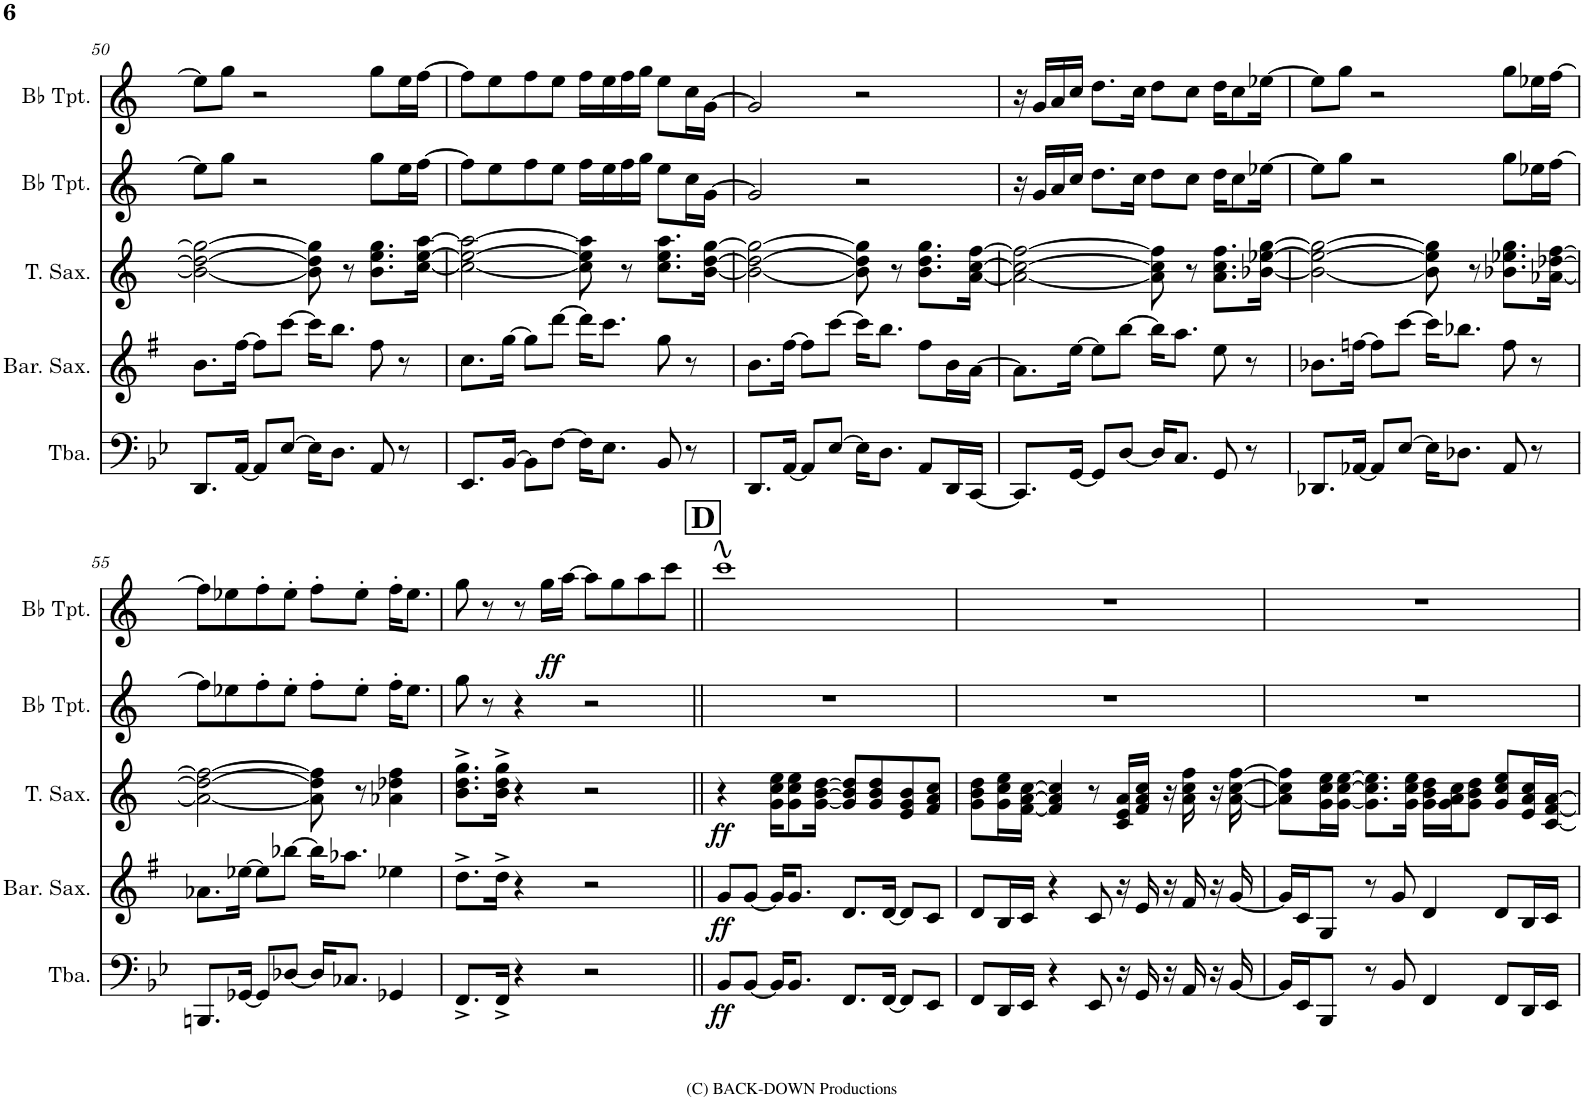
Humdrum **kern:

**kern	**dynam	**kern	**dynam	**kern	**dynam	**kern	**kern	**dynam
*part5	*part5	*part4	*part4	*part3	*part3	*part2	*part1	*part1
*staff5	*staff5	*staff4	*staff4	*staff3	*staff3	*staff2	*staff1	*staff1
*I"Tuba	*	*I"Baritone Saxophone	*	*I"Tenor Saxophone	*	*I"Bb Trumpet	*I"Bb Trumpet	*
*I'Tba.	*	*I'Bar. Sax.	*	*I'T. Sax.	*	*I'Bb Tpt.	*I'Bb Tpt.	*
!!LO:PB:g=z
*clefF4	*	*clefG2	*	*clefG2	*	*clefG2	*clefG2	*
*	*	*Trd12c21	*	*Trd8c14	*	*Trd1c2	*Trd1c2	*
*k[b-e-]	*	*k[f#]	*	*k[]	*	*k[]	*k[]	*
*M4/4	*	*M4/4	*	*M4/4	*	*M4/4	*M4/4	*
=50	=50	=50	=50	=50	=50	=50	=50	=50
8.DD/L	.	8.b\L	.	2b\_ 2dd\_ 2gg\_	.	8ee\L]	8ee\L]	.
.	.	.	.	.	.	8gg\J	8gg\J	.
[16AA/Jk	.	[16ff#\Jk	.	.	.	.	.	.
8AA/L]	.	8ff#\L]	.	.	.	2r	2r	.
[8E-/J	.	[8ccc\J	.	.	.	.	.	.
16E-\KL]	.	16ccc\KL]	.	8b\] 8dd\] 8gg\]	.	.	.	.
8.D\J	.	8.bb\J	.	.	.	.	.	.
.	.	.	.	8r	.	.	.	.
8AA/	.	8ff#\	.	8.b\ 8.ee\ 8.gg\L	.	8gg\L	8gg\L	.
8r	.	8r	.	.	.	16ee\L	16ee\L	.
.	.	.	.	[16cc\ [16ee\ [16aa\Jk	.	[16ff\JJ	[16ff\JJ	.
=51	=51	=51	=51	=51	=51	=51	=51	=51
8.EE-/L	.	8.cc\L	.	2cc\_ 2ee\_ 2aa\_	.	8ff\L]	8ff\L]	.
.	.	.	.	.	.	8ee\	8ee\	.
[16BB-/Jk	.	[16gg\Jk	.	.	.	.	.	.
8BB-\L]	.	8gg\L]	.	.	.	8ff\	8ff\	.
[8F\J	.	[8ddd\J	.	.	.	8ee\J	8ee\J	.
16F\KL]	.	16ddd\KL]	.	8cc\] 8ee\] 8aa\]	.	16ff\LL	16ff\LL	.
8.E-\J	.	8.ccc\J	.	.	.	16ee\	16ee\	.
.	.	.	.	8r	.	16ff\	16ff\	.
.	.	.	.	.	.	16gg\JJ	16gg\JJ	.
8BB-/	.	8gg\	.	8.cc\ 8.ee\ 8.aa\L	.	8ee\L	8ee\L	.
8r	.	8r	.	.	.	16cc\L	16cc\L	.
.	.	.	.	[16b\ [16dd\ [16gg\Jk	.	[16g\JJ	[16g\JJ	.
=52	=52	=52	=52	=52	=52	=52	=52	=52
8.DD/L	.	8.b\L	.	2b\_ 2dd\_ 2gg\_	.	2g/]	2g/]	.
[16AA/Jk	.	[16ff#\Jk	.	.	.	.	.	.
8AA/L]	.	8ff#\L]	.	.	.	.	.	.
[8E-/J	.	[8ccc\J	.	.	.	.	.	.
16E-\KL]	.	16ccc\KL]	.	8b\] 8dd\] 8gg\]	.	2r	2r	.
8.D\J	.	8.bb\J	.	.	.	.	.	.
.	.	.	.	8r	.	.	.	.
8AA/L	.	8ff#\L	.	8.b\ 8.dd\ 8.gg\L	.	.	.	.
16DD/L	.	16b\L	.	.	.	.	.	.
[16CC/JJ	.	[16a\JJ	.	[16a\ [16cc\ [16ff\Jk	.	.	.	.
=53	=53	=53	=53	=53	=53	=53	=53	=53
8.CC/L]	.	8.a\L]	.	2a\_ 2cc\_ 2ff\_	.	16r	16r	.
.	.	.	.	.	.	16g/LL	16g/LL	.
.	.	.	.	.	.	16a/	16a/	.
[16GG/Jk	.	[16ee\Jk	.	.	.	16cc/JJ	16cc/JJ	.
8GG/L]	.	8ee\L]	.	.	.	8.dd\L	8.dd\L	.
[8D/J	.	[8bb\J	.	.	.	.	.	.
.	.	.	.	.	.	16cc\Jk	16cc\Jk	.
16D/KL]	.	16bb\KL]	.	8a\] 8cc\] 8ff\]	.	8dd\L	8dd\L	.
8.C/J	.	8.aa\J	.	.	.	.	.	.
.	.	.	.	8r	.	8cc\J	8cc\J	.
8GG/	.	8ee\	.	8.a\ 8.cc\ 8.ff\L	.	16dd\KL	16dd\KL	.
.	.	.	.	.	.	8cc\	8cc\	.
8r	.	8r	.	.	.	.	.	.
.	.	.	.	[16b-X\ [16ee-X\ [16gg\Jk	.	[16ee-X\Jk	[16ee-X\Jk	.
=54	=54	=54	=54	=54	=54	=54	=54	=54
8.DD-X/L	.	8.b-X\L	.	2b-\_ 2ee-\_ 2gg\_	.	8ee-\L]	8ee-\L]	.
.	.	.	.	.	.	8gg\J	8gg\J	.
[16AA-X/Jk	.	[16ffn\Jk	.	.	.	.	.	.
8AA-/L]	.	8ff\L]	.	.	.	2r	2r	.
[8E-/J	.	[8ccc\J	.	.	.	.	.	.
16E-\KL]	.	16ccc\KL]	.	8b-\] 8ee-\] 8gg\]	.	.	.	.
8.D-X\J	.	8.bb-X\J	.	.	.	.	.	.
.	.	.	.	8r	.	.	.	.
8AA-/	.	8ff\	.	8.b-X\ 8.ee-X\ 8.gg\L	.	8gg\L	8gg\L	.
8r	.	8r	.	.	.	16ee-X\L	16ee-X\L	.
.	.	.	.	[16a-X\ [16dd-X\ [16ff\Jk	.	[16ff\JJ	[16ff\JJ	.
!!LO:LB:g=z
=55	=55	=55	=55	=55	=55	=55	=55	=55
8.BBBn/L	.	8.a-X\L	.	2a-\_ 2dd-\_ 2ff\_	.	8ff\L]	8ff\L]	.
.	.	.	.	.	.	8ee-X\	8ee-X\	.
[16GG-X/Jk	.	[16ee-X\Jk	.	.	.	.	.	.
8GG-/L]	.	8ee-\L]	.	.	.	8ff'\	8ff'\	.
[8D-X/J	.	[8bb-X\J	.	.	.	8ee-'\J	8ee-'\J	.
16D-/KL]	.	16bb-\KL]	.	8a-\] 8dd-\] 8ff\]	.	8ff'\L	8ff'\L	.
8.C-X/J	.	8.aa-X\J	.	.	.	.	.	.
.	.	.	.	8r	.	8ee-'\J	8ee-'\J	.
4GG-X/	.	4ee-X\	.	4a-X\ 4dd-X\ 4ff\	.	16ff'\KL	16ff'\KL	.
.	.	.	.	.	.	8.ee-\J	8.ee-\J	.
=56	=56	=56	=56	=56	=56	=56	=56	=56
8.FF^/L	.	8.dd^\L	.	8.b\^ 8.dd\^ 8.gg\^L	.	8gg\	8gg\	.
.	.	.	.	.	.	8r	8r	.
16FF^/Jk	.	16dd^\Jk	.	16b\^ 16dd\^ 16gg\^Jk	.	.	.	.
4r	.	4r	.	4r	.	4r	8r	.
!	!	!	!	!	!	!	!	!LO:DY:b
.	.	.	.	.	.	.	16gg\LL	ff
.	.	.	.	.	.	.	[16aa\JJ	.
2r	.	2r	.	2r	.	2r	8aa\L]	.
.	.	.	.	.	.	.	8gg\	.
.	.	.	.	.	.	.	8aa\	.
.	.	.	.	.	.	.	8ccc\J	.
!!LO:REH:place=s1:a:B:cj:fs=14:t=D
=57||	=57||	=57||	=57||	=57||	=57||	=57||	=57||	=57||
!	!LO:DY:b	!	!LO:DY:b	!	!LO:DY:b	!	!	!
8BB-/L	ff	8g/L	ff	4r	ff	1r	1ccc	.
[8BB-/J	.	[8g/J	.	.	.	.	.	.
16BB-/KL]	.	16g/KL]	.	16g\ 16cc\ 16ee\KL	.	.	.	.
8.BB-/J	.	8.g/J	.	8g\ 8cc\ 8ee\	.	.	.	.
.	.	.	.	[16g\ [16b\ [16dd\Jk	.	.	.	.
8.FF/L	.	8.d/L	.	8g/] 8b/] 8dd/]L	.	.	.	.
.	.	.	.	8g/ 8b/ 8dd/	.	.	.	.
[16FF/Jk	.	[16d/Jk	.	.	.	.	.	.
8FF/L]	.	8d/L]	.	8e/ 8g/ 8b/	.	.	.	.
8EE-/J	.	8c/J	.	8f/ 8a/ 8cc/J	.	.	.	.
=58	=58	=58	=58	=58	=58	=58	=58	=58
8FF/L	.	8d/L	.	8g\ 8b\ 8dd\L	.	1r	1r	.
16DD/L	.	16B/L	.	16g\ 16cc\ 16ee\L	.	.	.	.
16EE-/JJ	.	16c/JJ	.	[16f\ [16a\ [16cc\JJ	.	.	.	.
4r	.	4r	.	4f/] 4a/] 4cc/]	.	.	.	.
8EE-/	.	8c/	.	8r	.	.	.	.
16r	.	16r	.	16c/ 16e/ 16a/LL	.	.	.	.
16GG/	.	16e/	.	16f/ 16a/ 16cc/JJ	.	.	.	.
16r	.	16r	.	16r	.	.	.	.
16AA/	.	16f#/	.	16a\ 16cc\ 16ff\	.	.	.	.
16r	.	16r	.	16r	.	.	.	.
[16BB-/	.	[16g/	.	[16a\ [16cc\ [16ff\	.	.	.	.
=59	=59	=59	=59	=59	=59	=59	=59	=59
16BB-/LL]	.	16g/LL]	.	8a\] 8cc\] 8ff\]L	.	1r	1r	.
16EE-/J	.	16c/J	.	.	.	.	.	.
8BBB-/J	.	8G/J	.	16g\ 16cc\ 16ee\L	.	.	.	.
.	.	.	.	[16g\ [16cc\ [16ee\JJ	.	.	.	.
8r	.	8r	.	8.g\] 8.cc\] 8.ee\]L	.	.	.	.
8BB-/	.	8g/	.	.	.	.	.	.
.	.	.	.	16g\ 16cc\ 16ee\Jk	.	.	.	.
4FF/	.	4d/	.	16g\ 16b\ 16dd\LL	.	.	.	.
.	.	.	.	16g\ 16a\ 16cc\J	.	.	.	.
.	.	.	.	8g\ 8b\ 8dd\J	.	.	.	.
8FF/L	.	8d/L	.	8g/ 8cc/ 8ee/L	.	.	.	.
16DD/L	.	16B/L	.	16e/ 16a/ 16cc/L	.	.	.	.
16EE-/JJ	.	16c/JJ	.	[16c/ [16f/ [16a/JJ	.	.	.	.
=	=	=	=	=	=	=	=	=
*-	*-	*-	*-	*-	*-	*-	*-	*-
